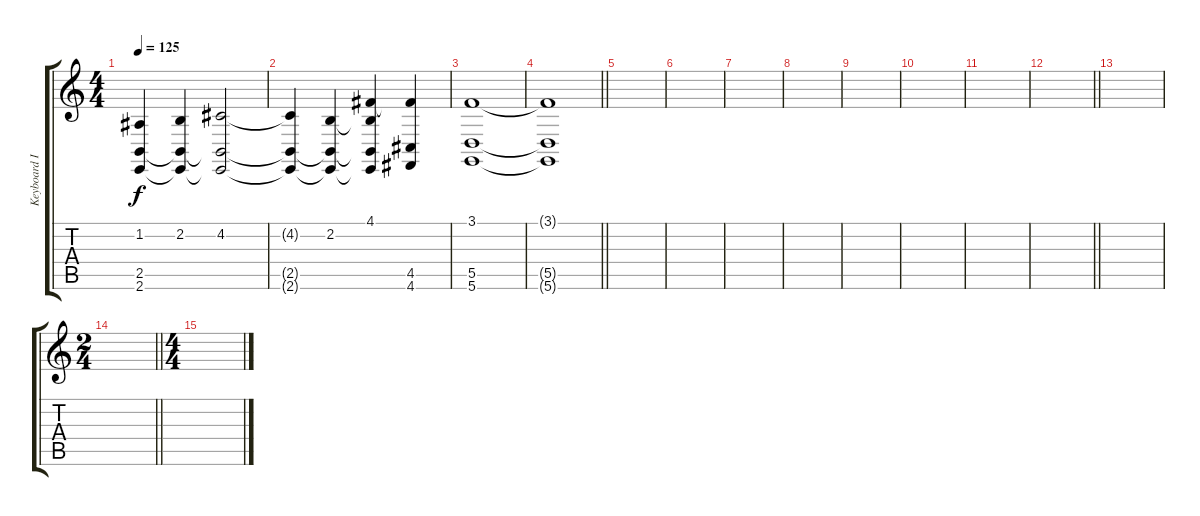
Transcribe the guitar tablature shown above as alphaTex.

\track ("Keyboard I" "Keyboard I") {instrument choiraahs}
\staff {score tabs}
\tuning (D4 A3 F3 D3 A2 D2) {hide}
\ts (4 4)
\tempo 125
\clef g2
\ks c
(1.2 2.5 2.6).4{dy f} (2.2 2.5{t} 2.6{t}).4 (4.2 2.5{t} 2.6{t}).2 |
(4.2{t} 2.5{t} 2.6{t}).4 (2.2 2.5{t} 2.6{t}).4 (4.1 2.2{t} 2.5{t} 2.6{t}).4 (4.1{t} 4.5 4.6).4 |
(3.1 5.5 5.6).1 |
\barLineRight lightlight
(3.1{t} 5.5{t} 5.6{t}).1 |
|
|
|
|
|
|
|
\barLineRight lightlight
|
|
\ts (2 4)
\barLineRight lightlight
|
\ts (4 4)
